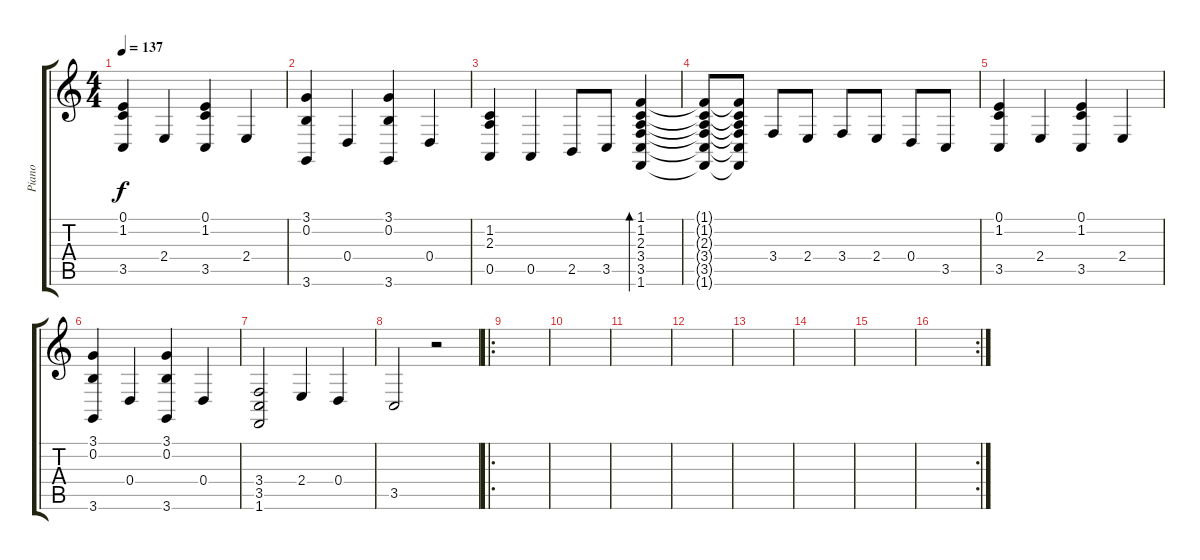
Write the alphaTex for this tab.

\track ("Piano" "Piano") {instrument acousticgrandpiano}
\staff {score tabs}
\tuning (E4 B3 G3 D3 A2 E2) {hide}
\ts (4 4)
\tempo 137
\clef g2
\ks c
(0.1 1.2 3.5).4{dy f instrument acousticgrandpiano} 2.4.4 (0.1 1.2 3.5).4 2.4.4 |
(3.1 0.2 3.6).4 0.4.4 (3.1 0.2 3.6).4 0.4.4 |
(1.2 2.3 0.5).4 0.5.4 2.5.8 3.5.8 (1.1 1.2 2.3 3.4 3.5 1.6).4{bd 120} |
(1.1{t} 1.2{t} 2.3{t} 3.4{t} 3.5{t} 1.6{t}).8 (1.1{t} 1.2{t} 2.3{t} 3.4{t} 3.5{t} 1.6{t}).8 3.4.8 2.4.8 3.4.8 2.4.8 0.4.8 3.5.8 |
(0.1 1.2 3.5).4 2.4.4 (0.1 1.2 3.5).4 2.4.4 |
(3.1 0.2 3.6).4 0.4.4 (3.1 0.2 3.6).4 0.4.4 |
(3.4 3.5 1.6).2 2.4.4 0.4.4 |
3.5.2 r.2 |
\ro
|
|
|
|
|
|
|
\rc 2
